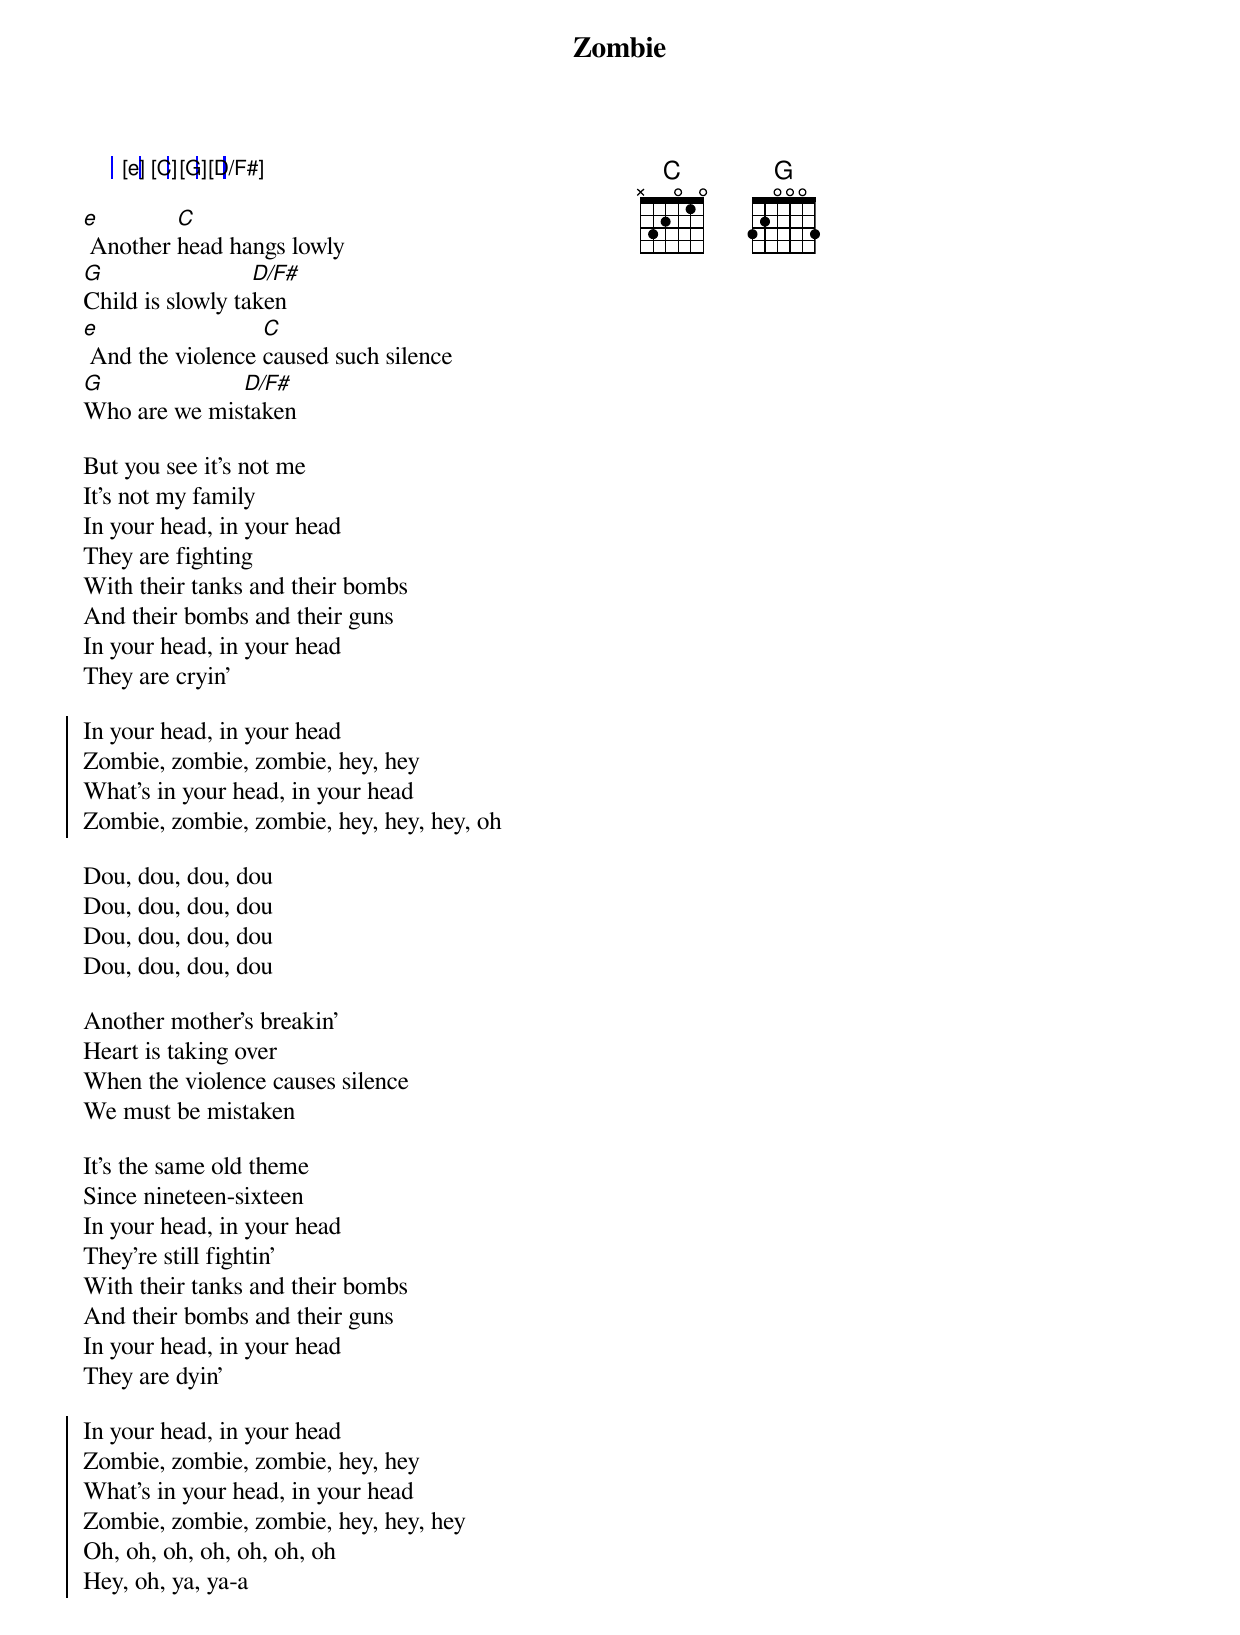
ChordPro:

{title: Zombie}
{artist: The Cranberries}
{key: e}
{columns: 2}

{sog}
| [e] | [C] | [G] | [D/F#] |
{eog}

[e] Another [C]head hangs lowly
[G]Child is slowly ta[D/F#]ken
[e] And the violence [C]caused such silence
[G]Who are we mis[D/F#]taken

But you see it's not me
It's not my family
In your head, in your head
They are fighting
With their tanks and their bombs
And their bombs and their guns
In your head, in your head
They are cryin'

{soc}
In your head, in your head
Zombie, zombie, zombie, hey, hey
What's in your head, in your head
Zombie, zombie, zombie, hey, hey, hey, oh
{eoc}

Dou, dou, dou, dou
Dou, dou, dou, dou
Dou, dou, dou, dou
Dou, dou, dou, dou

Another mother's breakin'
Heart is taking over
When the violence causes silence
We must be mistaken

It's the same old theme
Since nineteen-sixteen
In your head, in your head
They're still fightin'
With their tanks and their bombs
And their bombs and their guns
In your head, in your head
They are dyin'

{soc}
In your head, in your head
Zombie, zombie, zombie, hey, hey
What's in your head, in your head
Zombie, zombie, zombie, hey, hey, hey
Oh, oh, oh, oh, oh, oh, oh
Hey, oh, ya, ya-a
{eoc}
